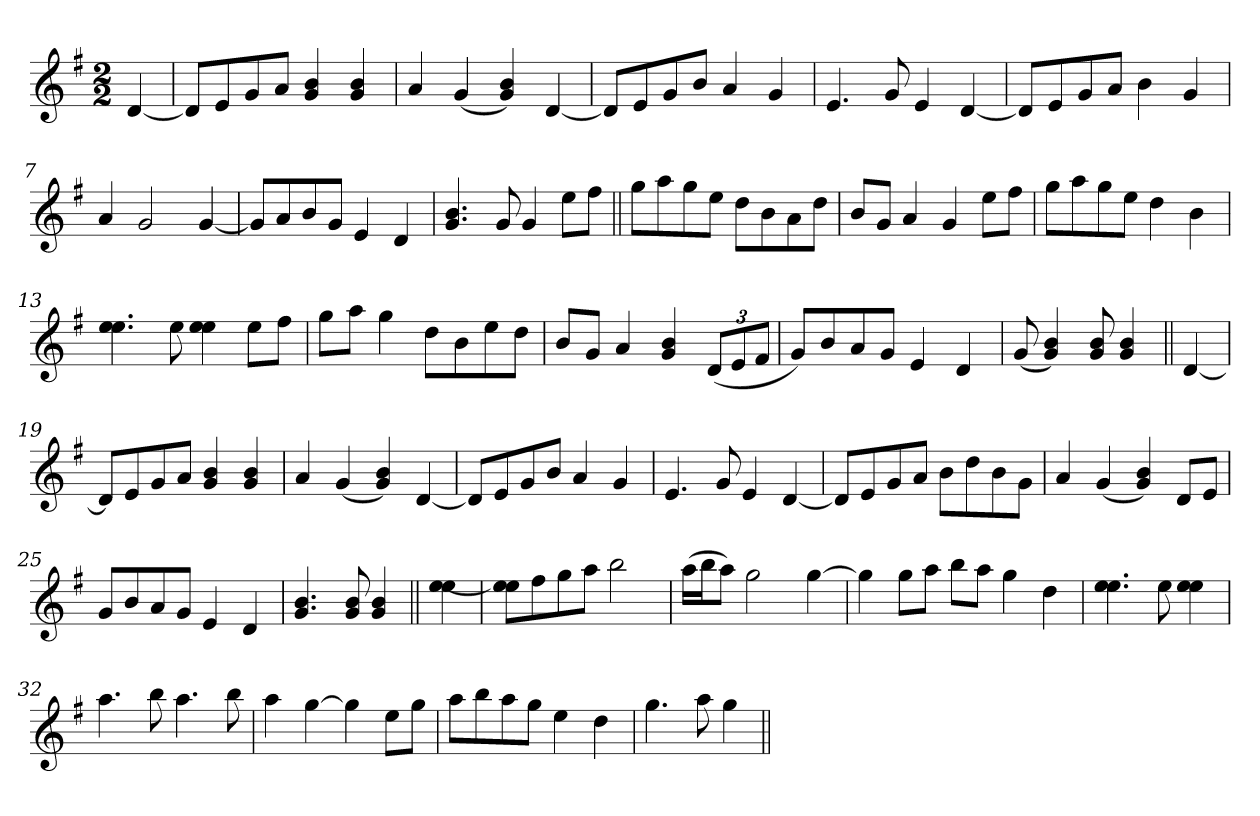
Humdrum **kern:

**kern
*part1
*staff1
*clefG2
*k[f#]
*G:
*M2/2
=1
[4d/
=2
8d/L]
8e/
8g/
8a/J
4g/ 4b/
4g/ 4b/
=3
4a/
(<4g/
4g/ 4b/)
[4d/
=4
8d/L]
8e/
8g/
8b/J
4a/
4g/
=5
4.e/
8g/
4e/
[4d/
=6
8d/L]
8e/
8g/
8a/J
4b\
4g/
=7
4a/
2g/
[4g/
=8
8g/L]
8a/
8b/
8g/J
4e/
4d/
!!LO:LB:g=z
=9
4.g/ 4.b/
8g/
4g/
8ee\L
8ff#\J
=10||
8gg\L
8aa\
8gg\
8ee\J
8dd\L
8b\
8a\
8dd\J
=11
8b/L
8g/J
4a/
4g/
8ee\L
8ff#\J
=12
8gg\L
8aa\
8gg\
8ee\J
4dd\
4b\
=13
4.ee\ 4.ee\
8ee\
4ee\ 4ee\
8ee\L
8ff#\J
=14
8gg\L
8aa\J
4gg\
8dd\L
8b\
8ee\
8dd\J
!!LO:LB:g=z
=15
8b/L
8g/J
4a/
4g/ 4b/
*Xbrackettup
(<12d/L
12e/
12f#/J
=16
8g/L)
8b/
8a/
8g/J
4e/
4d/
=17
(<8g/
4g/ 4b/)
8g/ 8b/
4g/ 4b/
=18||
[4d/
=19
8d/L]
8e/
8g/
8a/J
4g/ 4b/
4g/ 4b/
=20
4a/
(<4g/
4g/ 4b/)
[4d/
=21
8d/L]
8e/
8g/
8b/J
4a/
4g/
=22
4.e/
8g/
4e/
[4d/
!!LO:LB:g=z
=23
8d/L]
8e/
8g/
8a/J
8b\L
8dd\
8b\
8g\J
=24
4a/
(<4g/
4g/ 4b/)
8d/L
8e/J
=25
8g/L
8b/
8a/
8g/J
4e/
4d/
=26
4.g/ 4.b/
8g/ 8b/
4g/ 4b/
=27||
[4ee\ 4ee\
=28
8ee\] 8ee\L
8ff#\
8gg\
8aa\J
2bb\
=29
(>16aa\LL
16bb\J
8aa\J)
2gg\
[4gg\
!!LO:LB:g=z
=30
4gg\]
8gg\L
8aa\J
8bb\L
8aa\J
4gg\
4dd\
=31
4.ee\ 4.ee\
8ee\
4ee\ 4ee\
=32
4.aa\
8bb\
4.aa\
8bb\
=33
4aa\
[4gg\
4gg\]
8ee\L
8gg\J
=34
8aa\L
8bb\
8aa\
8gg\J
4ee\
4dd\
=35
4.gg\
8aa\
4gg\
=||
*-
